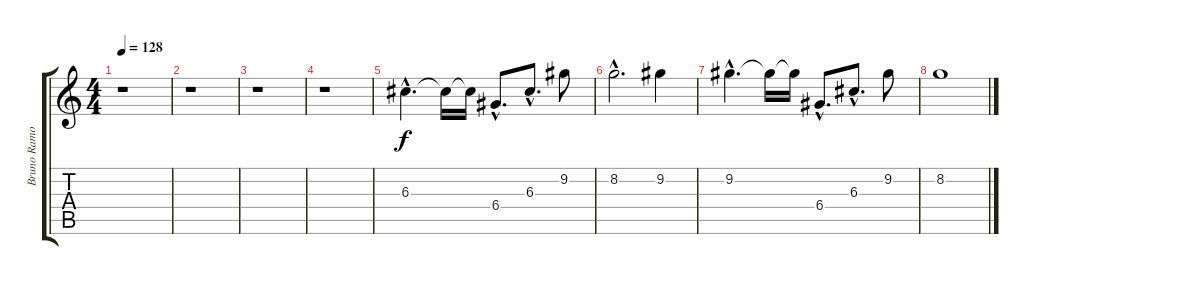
\track ("Bruno Ramos" "Bruno Ramo") {instrument distortionguitar}
\staff {score tabs}
\tuning (E4 B3 G3 D3 A2 E2) {hide}
\ts (4 4)
\tempo 128
\clef g2
\ks c
r.1{dy f} |
r.1 |
r.1 |
r.1 |
6.3{hac}.4{d} 6.3{t}.16 6.3{t}.16 6.4{hac}.8{d} 6.3{hac}.8{d} 9.2.8 |
8.2{hac}.2{d} 9.2.4 |
9.2{hac}.4{d} 9.2{t}.16 9.2{t}.16 6.4{hac}.8{d} 6.3{hac}.8{d} 9.2.8 |
8.2.1
